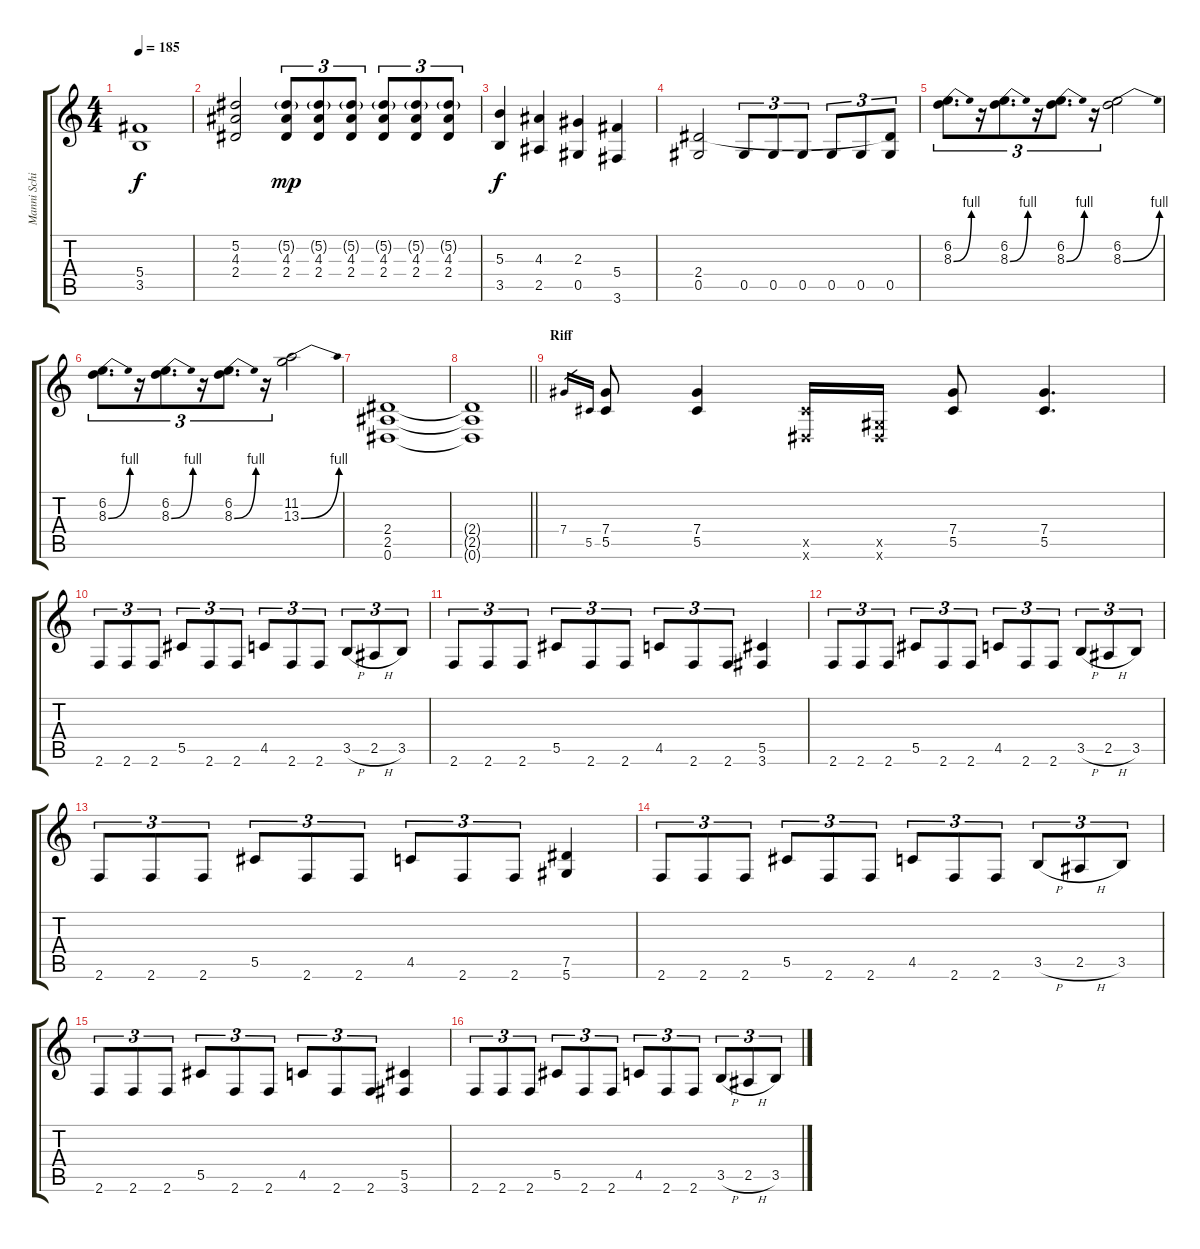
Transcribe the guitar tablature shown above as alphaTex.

\track ("Manni Schimidt (lead guitar)" "Manni Schi") {instrument distortionguitar}
\staff {score tabs}
\tuning (Eb4 Bb3 Gb3 Db3 Ab2 Eb2) {hide}
\ts (4 4)
\tempo 185
\clef g2
\ks c
(5.4 3.5).1{dy f} |
(5.2 4.3 2.4).2 (5.2{g} 4.3 2.4).8{tu (3 2) dy mp} (5.2{g} 4.3 2.4).8{tu (3 2)} (5.2{g} 4.3 2.4).8{tu (3 2)} (5.2{g} 4.3 2.4).8{tu (3 2)} (5.2{g} 4.3 2.4).8{tu (3 2)} (5.2{g} 4.3 2.4).8{tu (3 2)} |
(5.3 3.5).4{dy f} (4.3 2.5).4 (2.3 0.5).4 (5.4 3.6).4 |
(2.4 0.5).2 0.5.8{tu (3 2)} 0.5.8{tu (3 2)} 0.5.8{tu (3 2)} 0.5.8{tu (3 2)} 0.5.8{tu (3 2)} (2.4{t} 0.5).8{tu (3 2)} |
(6.2 8.3{be (bend 0 0 60 4)}).8{d tu (3 2)} r.16{tu (3 2)} (6.2 8.3{be (bend 0 0 60 4)}).8{d tu (3 2)} r.16{tu (3 2)} (6.2 8.3{be (bend 0 0 60 4)}).8{d tu (3 2)} r.16{tu (3 2)} (6.2 8.3{be (bend 0 0 60 4)}).2 |
(6.2 8.3{be (bend 0 0 60 4)}).8{d tu (3 2)} r.16{tu (3 2)} (6.2 8.3{be (bend 0 0 60 4)}).8{d tu (3 2)} r.16{tu (3 2)} (6.2 8.3{be (bend 0 0 60 4)}).8{d tu (3 2)} r.16{tu (3 2)} (11.2 13.3{be (bend 0 0 60 4)}).2 |
(2.4 2.5 0.6).1 |
\barLineRight lightlight
(2.4{t} 2.5{t} 0.6{t}).1 |
\section ("" "Riff")
7.4.16{gr} 5.5.16{gr} (7.4 5.5).8 (7.4 5.5).4 (5.5{x} 0.6{x}).16 (0.5{x} 0.6{x}).16 (7.4 5.5).8 (7.4 5.5).4{d} |
2.6.8{tu (3 2)} 2.6.8{tu (3 2)} 2.6.8{tu (3 2)} 5.5.8{tu (3 2)} 2.6.8{tu (3 2)} 2.6.8{tu (3 2)} 4.5.8{tu (3 2)} 2.6.8{tu (3 2)} 2.6.8{tu (3 2)} 3.5{h}.8{tu (3 2)} 2.5{h}.8{tu (3 2)} 3.5.8{tu (3 2)} |
2.6.8{tu (3 2)} 2.6.8{tu (3 2)} 2.6.8{tu (3 2)} 5.5.8{tu (3 2)} 2.6.8{tu (3 2)} 2.6.8{tu (3 2)} 4.5.8{tu (3 2)} 2.6.8{tu (3 2)} 2.6.8{tu (3 2)} (5.5 3.6).4 |
2.6.8{tu (3 2)} 2.6.8{tu (3 2)} 2.6.8{tu (3 2)} 5.5.8{tu (3 2)} 2.6.8{tu (3 2)} 2.6.8{tu (3 2)} 4.5.8{tu (3 2)} 2.6.8{tu (3 2)} 2.6.8{tu (3 2)} 3.5{h}.8{tu (3 2)} 2.5{h}.8{tu (3 2)} 3.5.8{tu (3 2)} |
2.6.8{tu (3 2)} 2.6.8{tu (3 2)} 2.6.8{tu (3 2)} 5.5.8{tu (3 2)} 2.6.8{tu (3 2)} 2.6.8{tu (3 2)} 4.5.8{tu (3 2)} 2.6.8{tu (3 2)} 2.6.8{tu (3 2)} (7.5 5.6).4 |
2.6.8{tu (3 2)} 2.6.8{tu (3 2)} 2.6.8{tu (3 2)} 5.5.8{tu (3 2)} 2.6.8{tu (3 2)} 2.6.8{tu (3 2)} 4.5.8{tu (3 2)} 2.6.8{tu (3 2)} 2.6.8{tu (3 2)} 3.5{h}.8{tu (3 2)} 2.5{h}.8{tu (3 2)} 3.5.8{tu (3 2)} |
2.6.8{tu (3 2)} 2.6.8{tu (3 2)} 2.6.8{tu (3 2)} 5.5.8{tu (3 2)} 2.6.8{tu (3 2)} 2.6.8{tu (3 2)} 4.5.8{tu (3 2)} 2.6.8{tu (3 2)} 2.6.8{tu (3 2)} (5.5 3.6).4 |
2.6.8{tu (3 2)} 2.6.8{tu (3 2)} 2.6.8{tu (3 2)} 5.5.8{tu (3 2)} 2.6.8{tu (3 2)} 2.6.8{tu (3 2)} 4.5.8{tu (3 2)} 2.6.8{tu (3 2)} 2.6.8{tu (3 2)} 3.5{h}.8{tu (3 2)} 2.5{h}.8{tu (3 2)} 3.5.8{tu (3 2)}
